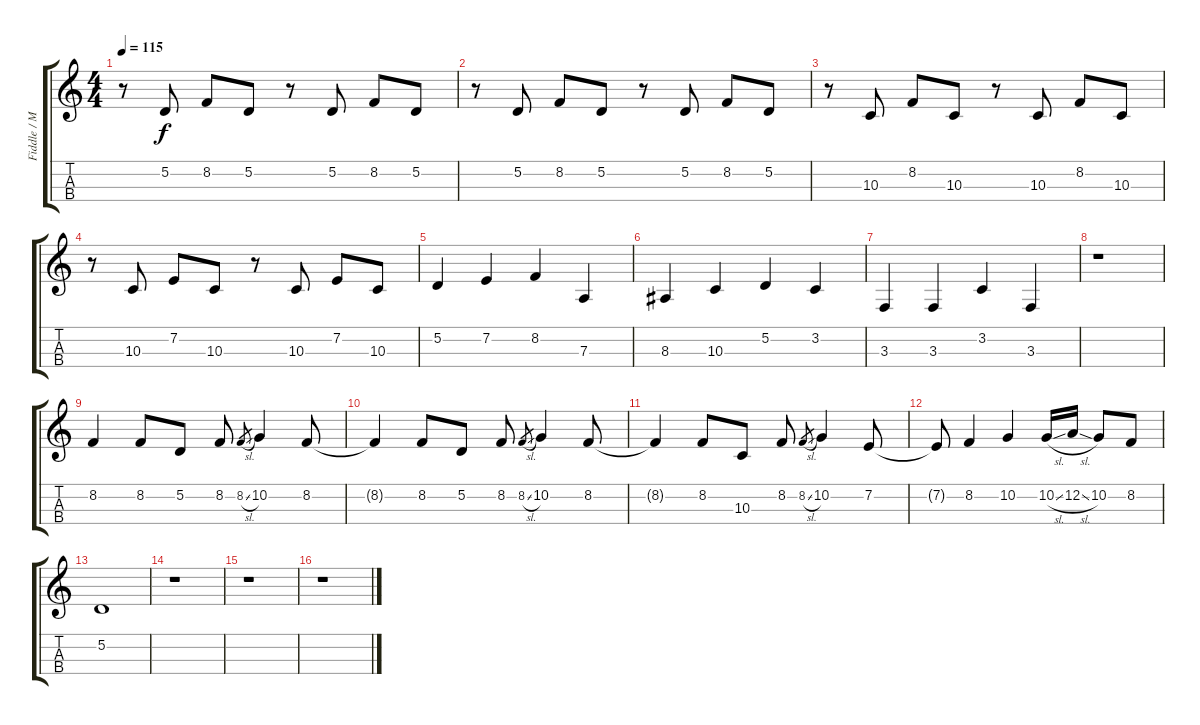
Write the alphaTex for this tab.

\track ("Fiddle / Mandolin " "Fiddle / M") {instrument violin}
\staff {score tabs}
\tuning (E4 A3 D3 G2) {hide}
\ts (4 4)
\tempo 115
\clef g2
\ks c
r.8{dy f} 5.2.8 8.2.8 5.2.8 r.8 5.2.8 8.2.8 5.2.8 |
r.8 5.2.8 8.2.8 5.2.8 r.8 5.2.8 8.2.8 5.2.8 |
r.8 10.3.8 8.2.8 10.3.8 r.8 10.3.8 8.2.8 10.3.8 |
r.8 10.3.8 7.2.8 10.3.8 r.8 10.3.8 7.2.8 10.3.8 |
5.2.4 7.2.4 8.2.4 7.3.4 |
8.3.4 10.3.4 5.2.4 3.2.4 |
3.3.4 3.3.4 3.2.4 3.3.4 |
r.1 |
8.2.4{volume 12} 8.2.8 5.2.8 8.2.8 8.2{sl}.8{gr} 10.2.4 8.2.8 |
8.2{t}.4 8.2.8 5.2.8 8.2.8 8.2{sl}.8{gr} 10.2.4 8.2.8 |
8.2{t}.4 8.2.8 10.3.8 8.2.8 8.2{sl}.8{gr} 10.2.4 7.2.8 |
7.2{t}.8 8.2.4 10.2.4 10.2{sl}.16 12.2{sl}.16 10.2.8 8.2.8 |
5.2.1{volume 0} |
r.1 |
r.1 |
r.1
